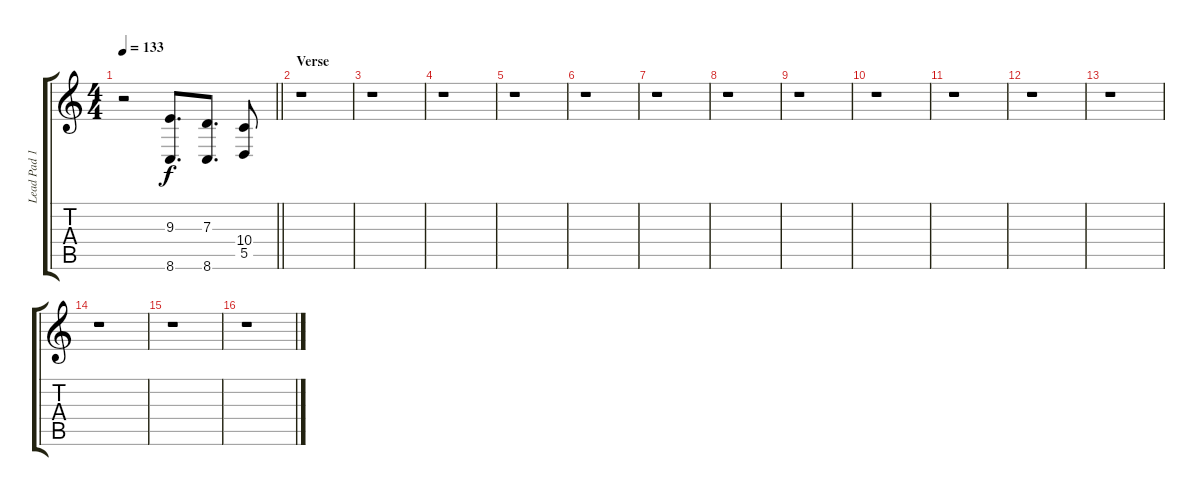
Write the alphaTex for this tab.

\track ("Lead Pad 1" "Lead Pad 1") {instrument lead2sawtooth}
\staff {score tabs}
\tuning (E4 B3 G3 D3 A2 E2) {hide}
\ts (4 4)
\tempo 133
\clef g2
\barLineRight lightlight
\ks c
r.2{dy f} (9.3 8.6).8{d} (7.3 8.6).8{d} (10.4 5.5).8 |
\section ("" "Verse")
r.1 |
r.1 |
r.1 |
r.1 |
r.1 |
r.1 |
r.1 |
r.1 |
r.1 |
r.1 |
r.1 |
r.1 |
r.1 |
r.1 |
r.1
